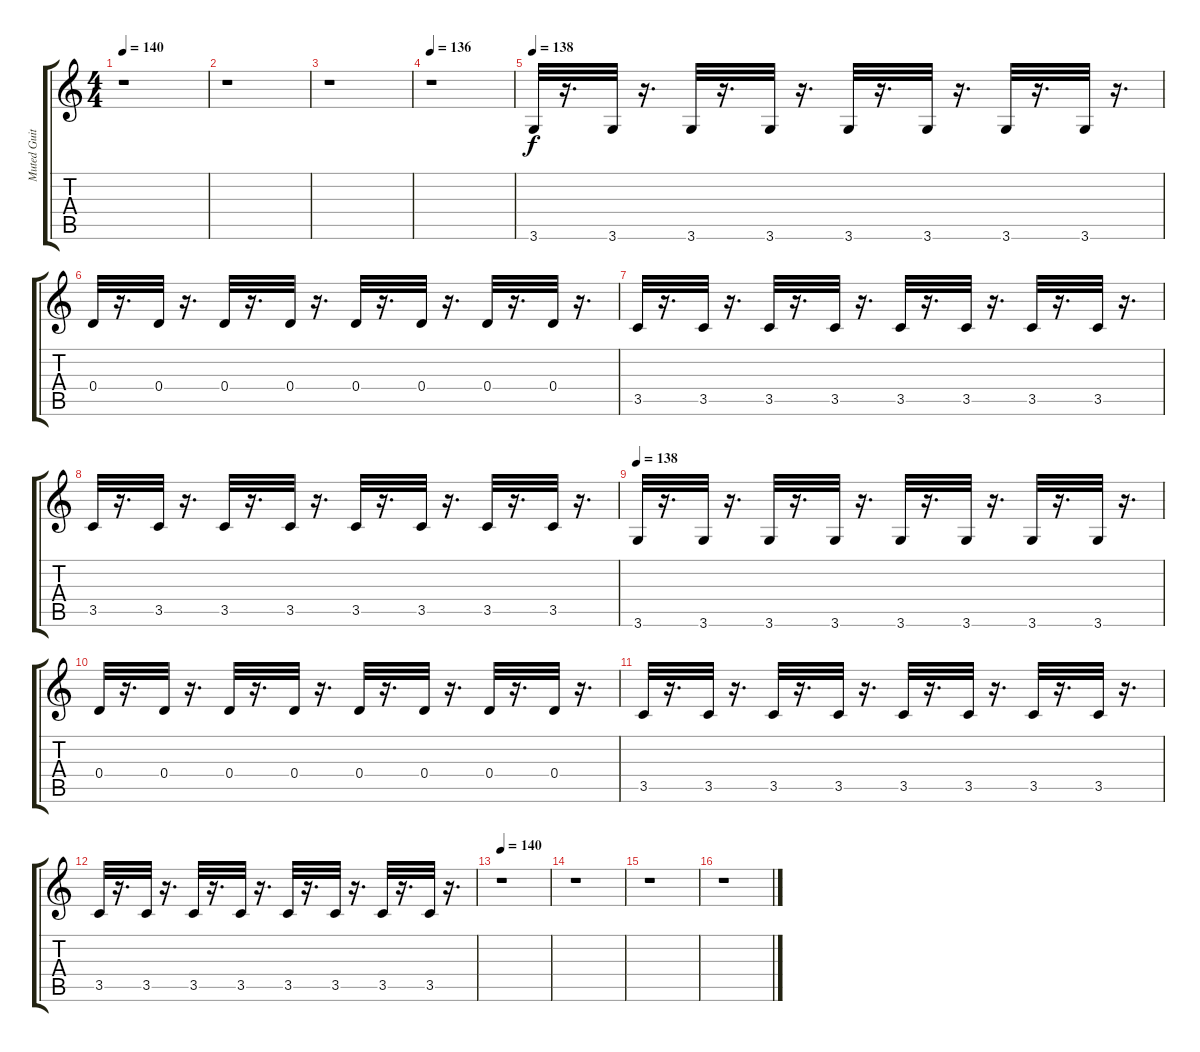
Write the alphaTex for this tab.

\track ("Muted Guitar (R)" "Muted Guit") {instrument overdrivenguitar}
\staff {score tabs}
\tuning (E4 B3 G3 D3 A2 E2) {hide}
\ts (4 4)
\tempo 140
\clef g2
\ks c
r.1{dy f} |
r.1 |
r.1 |
\tempo 136
r.1 |
\tempo 138
3.6.32 r.16{d} 3.6.32 r.16{d} 3.6.32 r.16{d} 3.6.32 r.16{d} 3.6.32 r.16{d} 3.6.32 r.16{d} 3.6.32 r.16{d} 3.6.32 r.16{d} |
0.4.32 r.16{d} 0.4.32 r.16{d} 0.4.32 r.16{d} 0.4.32 r.16{d} 0.4.32 r.16{d} 0.4.32 r.16{d} 0.4.32 r.16{d} 0.4.32 r.16{d} |
3.5.32 r.16{d} 3.5.32 r.16{d} 3.5.32 r.16{d} 3.5.32 r.16{d} 3.5.32 r.16{d} 3.5.32 r.16{d} 3.5.32 r.16{d} 3.5.32 r.16{d} |
3.5.32 r.16{d} 3.5.32 r.16{d} 3.5.32 r.16{d} 3.5.32 r.16{d} 3.5.32 r.16{d} 3.5.32 r.16{d} 3.5.32 r.16{d} 3.5.32 r.16{d} |
\tempo 138
3.6.32 r.16{d} 3.6.32 r.16{d} 3.6.32 r.16{d} 3.6.32 r.16{d} 3.6.32 r.16{d} 3.6.32 r.16{d} 3.6.32 r.16{d} 3.6.32 r.16{d} |
0.4.32 r.16{d} 0.4.32 r.16{d} 0.4.32 r.16{d} 0.4.32 r.16{d} 0.4.32 r.16{d} 0.4.32 r.16{d} 0.4.32 r.16{d} 0.4.32 r.16{d} |
3.5.32 r.16{d} 3.5.32 r.16{d} 3.5.32 r.16{d} 3.5.32 r.16{d} 3.5.32 r.16{d} 3.5.32 r.16{d} 3.5.32 r.16{d} 3.5.32 r.16{d} |
3.5.32 r.16{d} 3.5.32 r.16{d} 3.5.32 r.16{d} 3.5.32 r.16{d} 3.5.32 r.16{d} 3.5.32 r.16{d} 3.5.32 r.16{d} 3.5.32 r.16{d} |
\tempo 140
r.1 |
r.1 |
r.1 |
r.1
